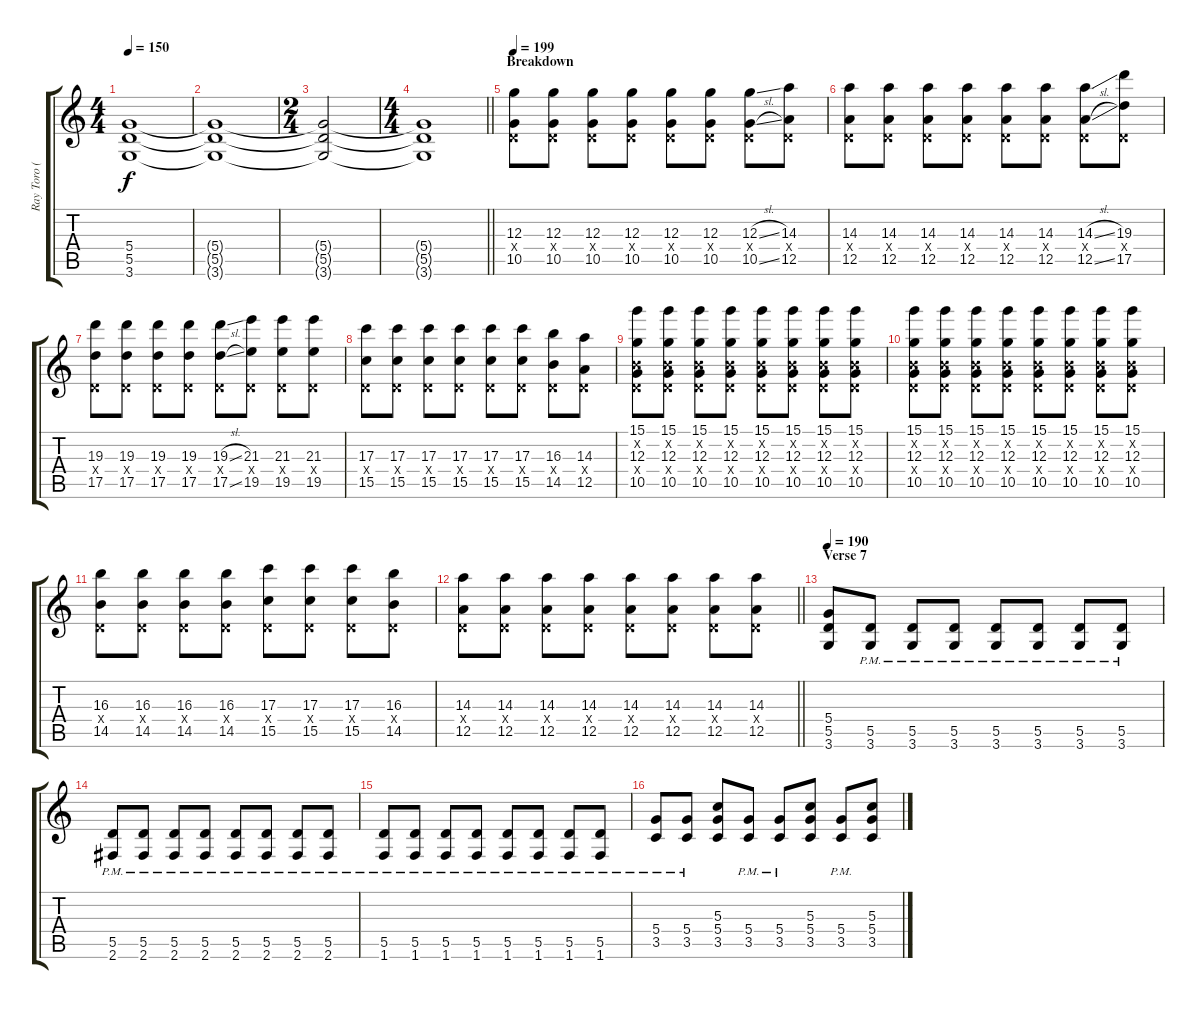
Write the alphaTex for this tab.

\track ("Ray Toro (lead guitar)" "Ray Toro (") {instrument electricguitarmuted}
\staff {score tabs}
\tuning (E4 B3 G3 D3 A2 E2) {hide}
\ts (4 4)
\tempo 150
\clef g2
\ks c
(5.4 5.5 3.6).1{dy f} |
(5.4{t} 5.5{t} 3.6{t}).1 |
\ts (2 4)
(5.4{t} 5.5{t} 3.6{t}).2 |
\ts (4 4)
\barLineRight lightlight
(5.4{t} 5.5{t} 3.6{t}).1 |
\section ("" "Breakdown")
\tempo 199
(12.3 0.4{x} 10.5).8 (12.3 0.4{x} 10.5).8 (12.3 0.4{x} 10.5).8 (12.3 0.4{x} 10.5).8 (12.3 0.4{x} 10.5).8 (12.3 0.4{x} 10.5).8 (12.3{sl} 0.4{x} 10.5{sl}).8 (14.3 0.4{x} 12.5).8 |
(14.3 0.4{x} 12.5).8 (14.3 0.4{x} 12.5).8 (14.3 0.4{x} 12.5).8 (14.3 0.4{x} 12.5).8 (14.3 0.4{x} 12.5).8 (14.3 0.4{x} 12.5).8 (14.3{sl} 0.4{x} 12.5{sl}).8 (19.3 0.4{x} 17.5).8 |
(19.3 0.4{x} 17.5).8 (19.3 0.4{x} 17.5).8 (19.3 0.4{x} 17.5).8 (19.3 0.4{x} 17.5).8 (19.3{sl} 0.4{x} 17.5{sl}).8 (21.3 0.4{x} 19.5).8 (21.3 0.4{x} 19.5).8 (21.3 0.4{x} 19.5).8 |
(17.3 0.4{x} 15.5).8 (17.3 0.4{x} 15.5).8 (17.3 0.4{x} 15.5).8 (17.3 0.4{x} 15.5).8 (17.3 0.4{x} 15.5).8 (17.3 0.4{x} 15.5).8 (16.3 0.4{x} 14.5).8 (14.3 0.4{x} 12.5).8 |
(15.1 0.2{x} 12.3 0.4{x} 10.5).8 (15.1 0.2{x} 12.3 0.4{x} 10.5).8 (15.1 0.2{x} 12.3 0.4{x} 10.5).8 (15.1 0.2{x} 12.3 0.4{x} 10.5).8 (15.1 0.2{x} 12.3 0.4{x} 10.5).8 (15.1 0.2{x} 12.3 0.4{x} 10.5).8 (15.1 0.2{x} 12.3 0.4{x} 10.5).8 (15.1 0.2{x} 12.3 0.4{x} 10.5).8 |
(15.1 0.2{x} 12.3 0.4{x} 10.5).8 (15.1 0.2{x} 12.3 0.4{x} 10.5).8 (15.1 0.2{x} 12.3 0.4{x} 10.5).8 (15.1 0.2{x} 12.3 0.4{x} 10.5).8 (15.1 0.2{x} 12.3 0.4{x} 10.5).8 (15.1 0.2{x} 12.3 0.4{x} 10.5).8 (15.1 0.2{x} 12.3 0.4{x} 10.5).8 (15.1 0.2{x} 12.3 0.4{x} 10.5).8 |
(16.3 0.4{x} 14.5).8 (16.3 0.4{x} 14.5).8 (16.3 0.4{x} 14.5).8 (16.3 0.4{x} 14.5).8 (17.3 0.4{x} 15.5).8 (17.3 0.4{x} 15.5).8 (17.3 0.4{x} 15.5).8 (16.3 0.4{x} 14.5).8 |
\barLineRight lightlight
(14.3 0.4{x} 12.5).8 (14.3 0.4{x} 12.5).8 (14.3 0.4{x} 12.5).8 (14.3 0.4{x} 12.5).8 (14.3 0.4{x} 12.5).8 (14.3 0.4{x} 12.5).8 (14.3 0.4{x} 12.5).8 (14.3 0.4{x} 12.5).8 |
\section ("" "Verse 7")
\tempo 190
(5.4 5.5 3.6).8 (5.5{pm} 3.6{pm}).8 (5.5{pm} 3.6{pm}).8 (5.5{pm} 3.6{pm}).8 (5.5{pm} 3.6{pm}).8 (5.5{pm} 3.6{pm}).8 (5.5{pm} 3.6{pm}).8 (5.5{pm} 3.6{pm}).8 |
(5.5{pm} 2.6{pm}).8 (5.5{pm} 2.6{pm}).8 (5.5{pm} 2.6{pm}).8 (5.5{pm} 2.6{pm}).8 (5.5{pm} 2.6{pm}).8 (5.5{pm} 2.6{pm}).8 (5.5{pm} 2.6{pm}).8 (5.5{pm} 2.6{pm}).8 |
(5.5{pm} 1.6{pm}).8 (5.5{pm} 1.6{pm}).8 (5.5{pm} 1.6{pm}).8 (5.5{pm} 1.6{pm}).8 (5.5{pm} 1.6{pm}).8 (5.5{pm} 1.6{pm}).8 (5.5{pm} 1.6{pm}).8 (5.5{pm} 1.6{pm}).8 |
(5.4{pm} 3.5{pm}).8 (5.4{pm} 3.5{pm}).8 (5.3 5.4 3.5).8 (5.4{pm} 3.5{pm}).8 (5.4{pm} 3.5{pm}).8 (5.3 5.4 3.5).8 (5.4{pm} 3.5{pm}).8 (5.3 5.4 3.5).8
